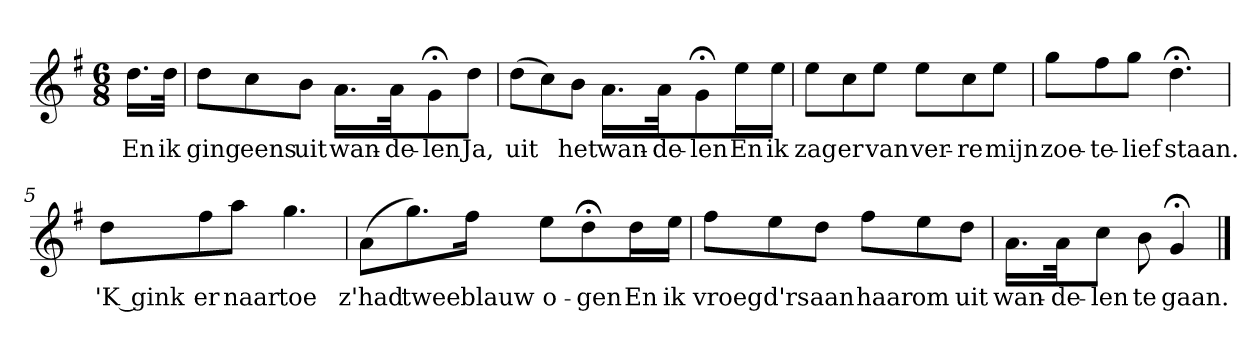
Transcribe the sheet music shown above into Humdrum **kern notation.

**kern	**text
*part1	*part1
*staff1	*staff1
*k[f#]	*
*G:	*
*M6/8	*
*MM120	*
=	=
16.ddLL	En
32ddJJk	ik
=1	=1
8ddL	ging
8cc	eens
8bJ	uit
16.aLL	wan-
32aJk	-de-
8g;<	-len
8ddJ	Ja,
=2	=2
(8ddL	uit
8cc)	.
8bJ	het
16.aLL	wan-
32aJk	-de-
8g;<	-len
16eeL	En
16eeJJ	ik
=3	=3
8eeL	zag
8cc	er
8eeJ	van
8eeL	ver-
8cc	-re
8eeJ	mijn
=4	=4
8ggL	zoe-
8ff#	-te-
8ggJ	-lief
4.dd;<	staan.
=5	=5
8ddL	'K gink
8ff#	er
8aaJ	naar
4.gg	toe
=6	=6
(8aL	z'had
8.gg)	twee
16ff#Jk	blauw
8eeL	o-
8dd;<	-gen
16ddL	En
16eeJJ	ik
=7	=7
8ff#L	vroeg
8ee	d'rs
8ddJ	aan
8ff#L	haar
8ee	om
8ddJ	uit
=8	=8
16.aLL	wan-
32aJk	-de-
8ccJ	-len
8b	te
4g;<	gaan.
==	==
*-	*-
